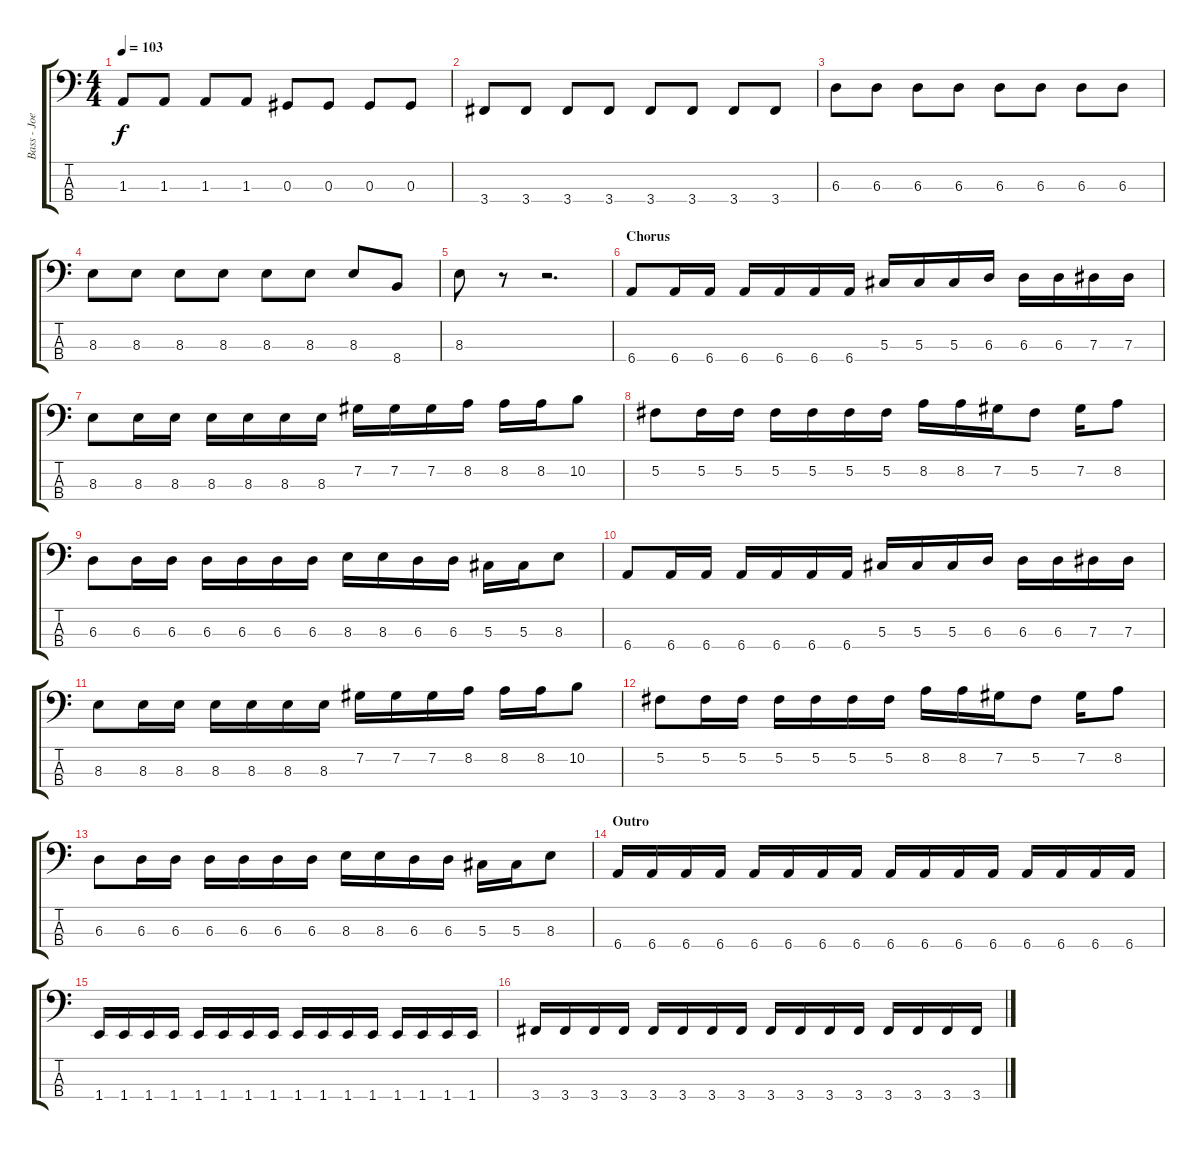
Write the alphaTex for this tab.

\track ("Bass - Joe Principe" "Bass - Joe") {instrument electricbasspick}
\staff {score tabs}
\tuning (Gb2 Db2 Ab1 Eb1) {hide}
\ts (4 4)
\tempo 103
\clef f4
\ks c
1.3.8{dy f} 1.3.8 1.3.8 1.3.8 0.3.8 0.3.8 0.3.8 0.3.8 |
3.4.8 3.4.8 3.4.8 3.4.8 3.4.8 3.4.8 3.4.8 3.4.8 |
6.3.8 6.3.8 6.3.8 6.3.8 6.3.8 6.3.8 6.3.8 6.3.8 |
8.3.8 8.3.8 8.3.8 8.3.8 8.3.8 8.3.8 8.3.8 8.4.8 |
8.3.8 r.8 r.2{d} |
\section ("" "Chorus")
6.4.8 6.4.16 6.4.16 6.4.16 6.4.16 6.4.16 6.4.16 5.3.16 5.3.16 5.3.16 6.3.16 6.3.16 6.3.16 7.3.16 7.3.16 |
8.3.8 8.3.16 8.3.16 8.3.16 8.3.16 8.3.16 8.3.16 7.2.16 7.2.16 7.2.16 8.2.16 8.2.16 8.2.16 10.2.8 |
5.2.8 5.2.16 5.2.16 5.2.16 5.2.16 5.2.16 5.2.16 8.2.16 8.2.16 7.2.16 5.2.8 7.2.16 8.2.8 |
6.3.8 6.3.16 6.3.16 6.3.16 6.3.16 6.3.16 6.3.16 8.3.16 8.3.16 6.3.16 6.3.16 5.3.16 5.3.16 8.3.8 |
6.4.8 6.4.16 6.4.16 6.4.16 6.4.16 6.4.16 6.4.16 5.3.16 5.3.16 5.3.16 6.3.16 6.3.16 6.3.16 7.3.16 7.3.16 |
8.3.8 8.3.16 8.3.16 8.3.16 8.3.16 8.3.16 8.3.16 7.2.16 7.2.16 7.2.16 8.2.16 8.2.16 8.2.16 10.2.8 |
5.2.8 5.2.16 5.2.16 5.2.16 5.2.16 5.2.16 5.2.16 8.2.16 8.2.16 7.2.16 5.2.8 7.2.16 8.2.8 |
6.3.8 6.3.16 6.3.16 6.3.16 6.3.16 6.3.16 6.3.16 8.3.16 8.3.16 6.3.16 6.3.16 5.3.16 5.3.16 8.3.8 |
\section ("" "Outro")
6.4.16 6.4.16 6.4.16 6.4.16 6.4.16 6.4.16 6.4.16 6.4.16 6.4.16 6.4.16 6.4.16 6.4.16 6.4.16 6.4.16 6.4.16 6.4.16 |
1.4.16 1.4.16 1.4.16 1.4.16 1.4.16 1.4.16 1.4.16 1.4.16 1.4.16 1.4.16 1.4.16 1.4.16 1.4.16 1.4.16 1.4.16 1.4.16 |
3.4.16 3.4.16 3.4.16 3.4.16 3.4.16 3.4.16 3.4.16 3.4.16 3.4.16 3.4.16 3.4.16 3.4.16 3.4.16 3.4.16 3.4.16 3.4.16
